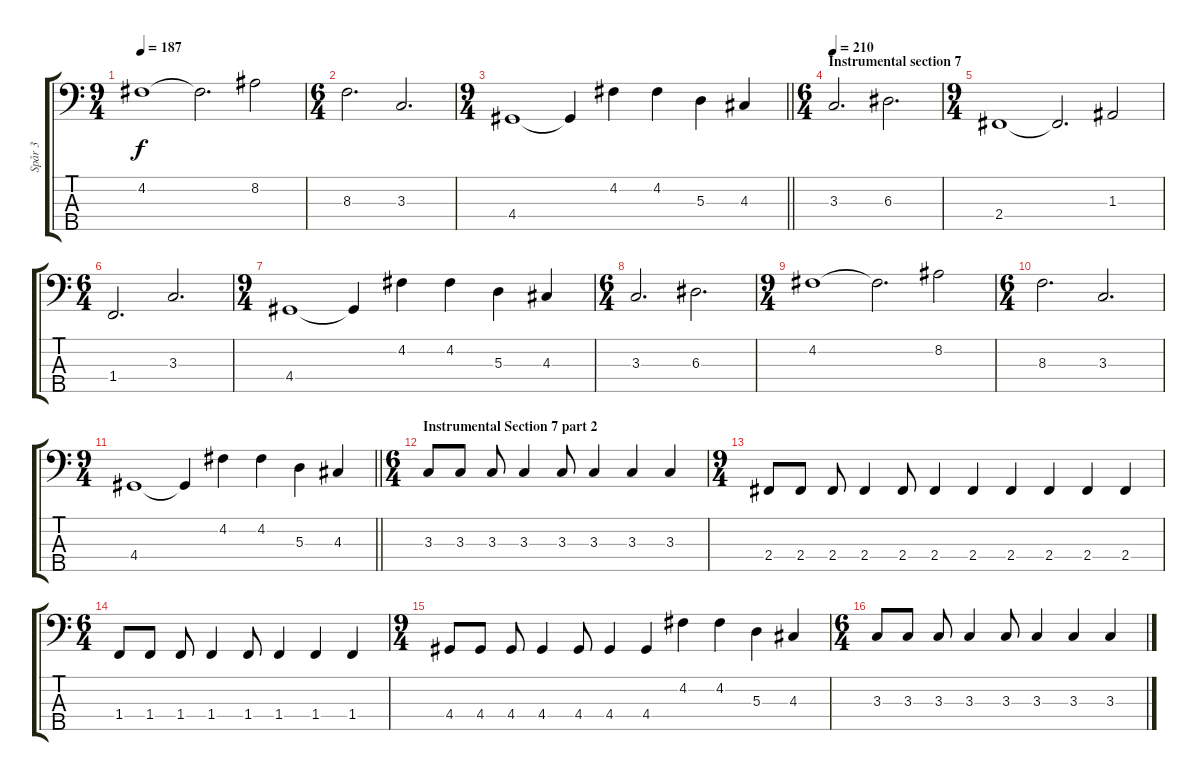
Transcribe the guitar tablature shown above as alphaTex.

\track ("Spår 3" "Spår 3") {instrument electricbassfinger}
\staff {score tabs}
\tuning (G2 D2 A1 E1 B0) {hide}
\ts (9 4)
\tempo 187
\clef f4
\ks c
4.2.1{dy f} 4.2{t}.2{d} 8.2.2 |
\ts (6 4)
8.3.2{d} 3.3.2{d} |
\ts (9 4)
\barLineRight lightlight
4.4.1 4.4{t}.4 4.2.4 4.2.4 5.3.4 4.3.4 |
\ts (6 4)
\section ("" "Instrumental section 7")
\tempo 210
3.3.2{d} 6.3.2{d} |
\ts (9 4)
2.4.1 2.4{t}.2{d} 1.3.2 |
\ts (6 4)
1.4.2{d} 3.3.2{d} |
\ts (9 4)
4.4.1 4.4{t}.4 4.2.4 4.2.4 5.3.4 4.3.4 |
\ts (6 4)
3.3.2{d} 6.3.2{d} |
\ts (9 4)
4.2.1 4.2{t}.2{d} 8.2.2 |
\ts (6 4)
8.3.2{d} 3.3.2{d} |
\ts (9 4)
\barLineRight lightlight
4.4.1 4.4{t}.4 4.2.4 4.2.4 5.3.4 4.3.4 |
\ts (6 4)
\section ("" "Instrumental Section 7 part 2")
3.3.8 3.3.8 3.3.8 3.3.4 3.3.8 3.3.4 3.3.4 3.3.4 |
\ts (9 4)
2.4.8 2.4.8 2.4.8 2.4.4 2.4.8 2.4.4 2.4.4 2.4.4 2.4.4 2.4.4 2.4.4 |
\ts (6 4)
1.4.8 1.4.8 1.4.8 1.4.4 1.4.8 1.4.4 1.4.4 1.4.4 |
\ts (9 4)
4.4.8 4.4.8 4.4.8 4.4.4 4.4.8 4.4.4 4.4.4 4.2.4 4.2.4 5.3.4 4.3.4 |
\ts (6 4)
3.3.8 3.3.8 3.3.8 3.3.4 3.3.8 3.3.4 3.3.4 3.3.4
